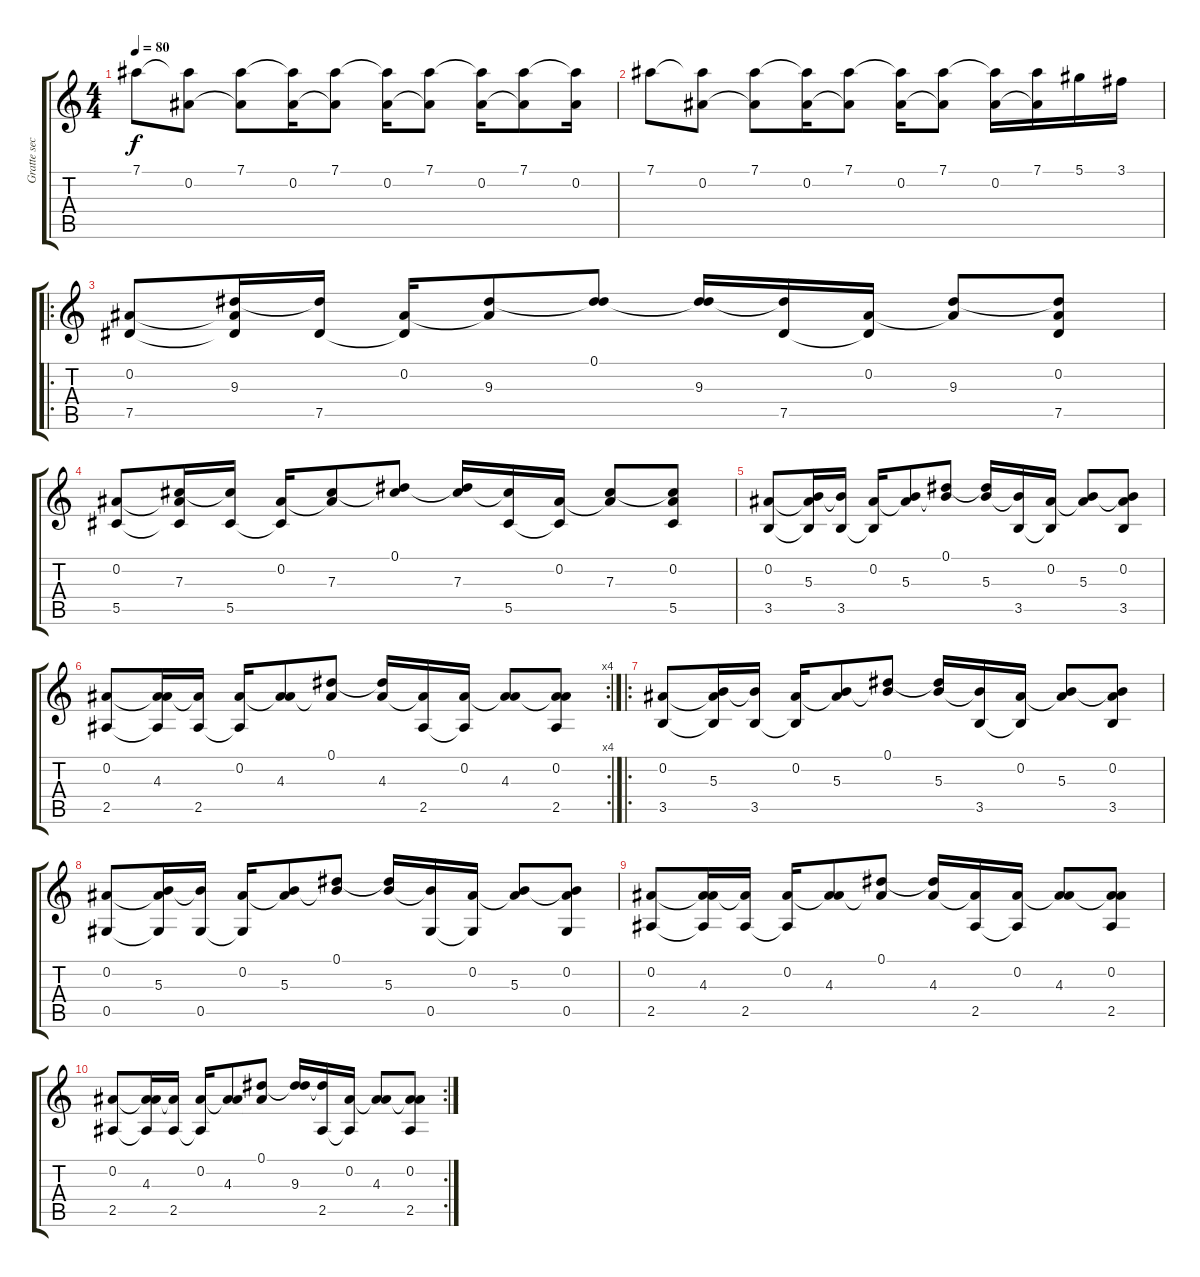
\track ("Gratte seche (manu)" "Gratte sec") {instrument acousticguitarsteel}
\staff {score tabs}
\tuning (Eb4 Bb3 Gb3 Db3 Ab2 Eb2) {hide}
\ts (4 4)
\tempo 80
\clef g2
\ks c
7.1.8{dy f} (7.1{t} 0.2).8 (7.1 0.2{t}).8 (7.1{t} 0.2).16 (7.1 0.2{t}).8 (7.1{t} 0.2).16 (7.1 0.2{t}).8 (7.1{t} 0.2).16 (7.1 0.2{t}).8 (7.1{t} 0.2).16 |
7.1.8 (7.1{t} 0.2).8 (7.1 0.2{t}).8 (7.1{t} 0.2).16 (7.1 0.2{t}).8 (7.1{t} 0.2).16 (7.1 0.2{t}).8 (7.1{t} 0.2).16 (7.1 0.2{t}).16 5.1.16 3.1.16 |
\ro
(0.2 7.5).8 (0.2{t} 9.3 7.5{t}).16 (9.3{t} 7.5).16 (0.2 7.5{t}).16 (0.2{t} 9.3).8 (0.1 9.3{t}).8 (0.1{t} 9.3).16 (9.3{t} 7.5).16 (0.2 7.5{t}).16 (0.2{t} 9.3).8 (0.2 9.3{t} 7.5).8 |
(0.2 5.5).8 (0.2{t} 7.3 5.5{t}).16 (7.3{t} 5.5).16 (0.2 5.5{t}).16 (0.2{t} 7.3).8 (0.1 7.3{t}).8 (0.1{t} 7.3).16 (7.3{t} 5.5).16 (0.2 5.5{t}).16 (0.2{t} 7.3).8 (0.2 7.3{t} 5.5).8 |
(0.2 3.5).8 (0.2{t} 5.3 3.5{t}).16 (5.3{t} 3.5).16 (0.2 3.5{t}).16 (0.2{t} 5.3).8 (0.1 5.3{t}).8 (0.1{t} 5.3).16 (5.3{t} 3.5).16 (0.2 3.5{t}).16 (0.2{t} 5.3).8 (0.2 5.3{t} 3.5).8 |
\rc 4
(0.2 2.5).8 (0.2{t} 4.3 2.5{t}).16 (4.3{t} 2.5).16 (0.2 2.5{t}).16 (0.2{t} 4.3).8 (0.1 4.3{t}).8 (0.1{t} 4.3).16 (4.3{t} 2.5).16 (0.2 2.5{t}).16 (0.2{t} 4.3).8 (0.2 4.3{t} 2.5).8 |
\ro
(0.2 3.5).8 (0.2{t} 5.3 3.5{t}).16 (5.3{t} 3.5).16 (0.2 3.5{t}).16 (0.2{t} 5.3).8 (0.1 5.3{t}).8 (0.1{t} 5.3).16 (5.3{t} 3.5).16 (0.2 3.5{t}).16 (0.2{t} 5.3).8 (0.2 5.3{t} 3.5).8 |
(0.2 0.5).8 (0.2{t} 5.3 0.5{t}).16 (5.3{t} 0.5).16 (0.2 0.5{t}).16 (0.2{t} 5.3).8 (0.1 5.3{t}).8 (0.1{t} 5.3).16 (5.3{t} 0.5).16 (0.2 0.5{t}).16 (0.2{t} 5.3).8 (0.2 5.3{t} 0.5).8 |
(0.2 2.5).8 (0.2{t} 4.3 2.5{t}).16 (4.3{t} 2.5).16 (0.2 2.5{t}).16 (0.2{t} 4.3).8 (0.1 4.3{t}).8 (0.1{t} 4.3).16 (4.3{t} 2.5).16 (0.2 2.5{t}).16 (0.2{t} 4.3).8 (0.2 4.3{t} 2.5).8 |
\rc 2
(0.2 2.5).8 (0.2{t} 4.3 2.5{t}).16 (4.3{t} 2.5).16 (0.2 2.5{t}).16 (0.2{t} 4.3).8 (0.1 4.3{t}).8 (0.1{t} 9.3).16 (9.3{t} 2.5).16 (0.2 2.5{t}).16 (0.2{t} 4.3).8 (0.2 4.3{t} 2.5).8
